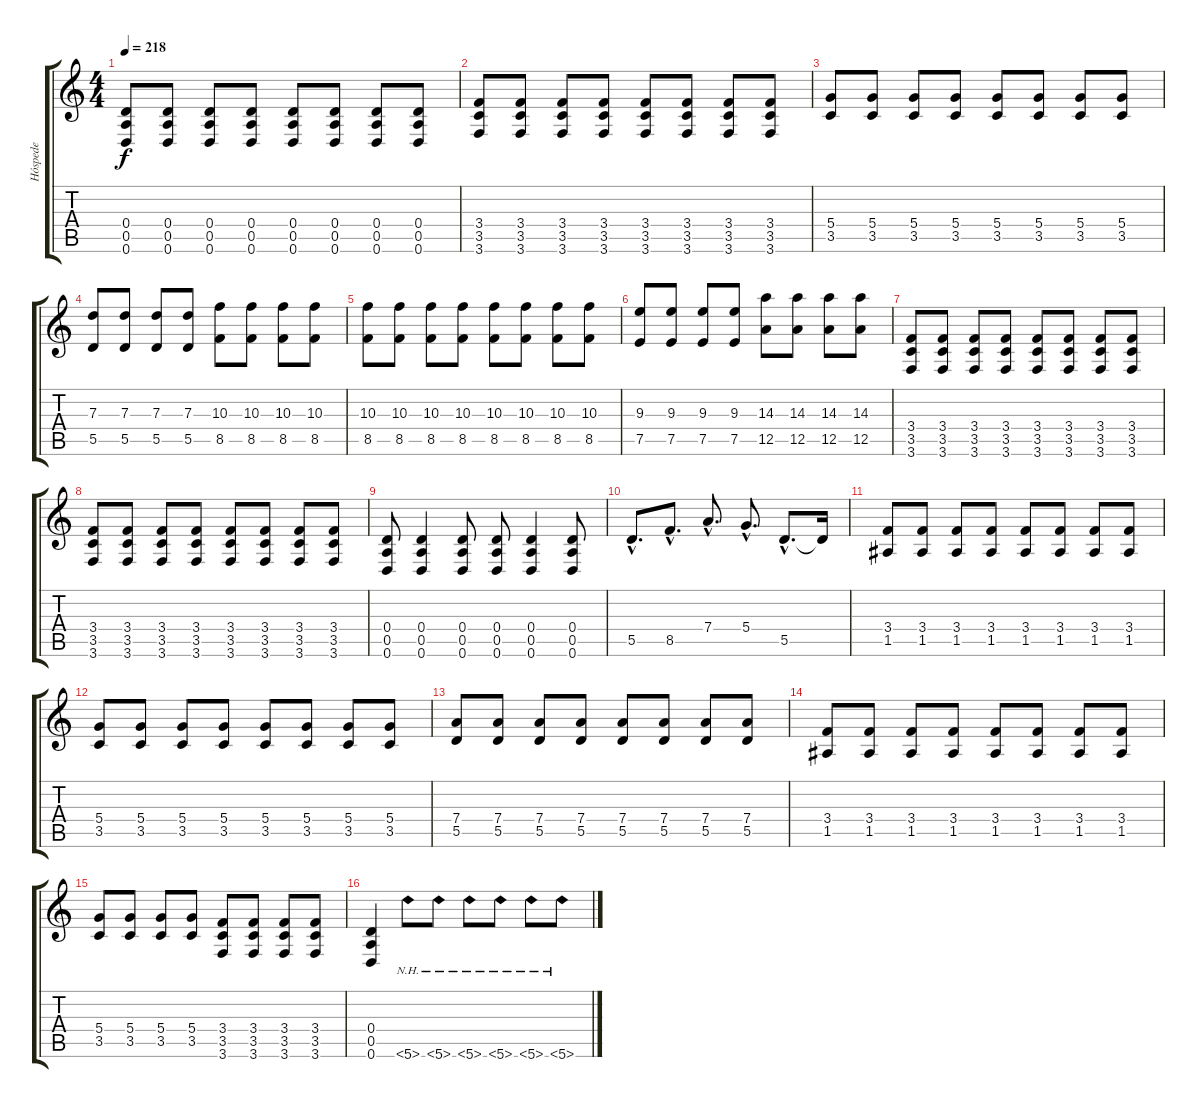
\track ("Hóspede" "Hóspede") {instrument distortionguitar}
\staff {score tabs}
\tuning (E4 B3 G3 D3 A2 D2) {hide}
\ts (4 4)
\tempo 218
\clef g2
\ks c
(0.4 0.5 0.6).8{dy f instrument distortionguitar} (0.4 0.5 0.6).8 (0.4 0.5 0.6).8 (0.4 0.5 0.6).8 (0.4 0.5 0.6).8 (0.4 0.5 0.6).8 (0.4 0.5 0.6).8 (0.4 0.5 0.6).8 |
(3.4 3.5 3.6).8 (3.4 3.5 3.6).8 (3.4 3.5 3.6).8 (3.4 3.5 3.6).8 (3.4 3.5 3.6).8 (3.4 3.5 3.6).8 (3.4 3.5 3.6).8 (3.4 3.5 3.6).8 |
(5.4 3.5).8 (5.4 3.5).8 (5.4 3.5).8 (5.4 3.5).8 (5.4 3.5).8 (5.4 3.5).8 (5.4 3.5).8 (5.4 3.5).8 |
(7.3 5.5).8 (7.3 5.5).8 (7.3 5.5).8 (7.3 5.5).8 (10.3 8.5).8 (10.3 8.5).8 (10.3 8.5).8 (10.3 8.5).8 |
(10.3 8.5).8 (10.3 8.5).8 (10.3 8.5).8 (10.3 8.5).8 (10.3 8.5).8 (10.3 8.5).8 (10.3 8.5).8 (10.3 8.5).8 |
(9.3 7.5).8 (9.3 7.5).8 (9.3 7.5).8 (9.3 7.5).8 (14.3 12.5).8 (14.3 12.5).8 (14.3 12.5).8 (14.3 12.5).8 |
(3.4 3.5 3.6).8 (3.4 3.5 3.6).8 (3.4 3.5 3.6).8 (3.4 3.5 3.6).8 (3.4 3.5 3.6).8 (3.4 3.5 3.6).8 (3.4 3.5 3.6).8 (3.4 3.5 3.6).8 |
(3.4 3.5 3.6).8 (3.4 3.5 3.6).8 (3.4 3.5 3.6).8 (3.4 3.5 3.6).8 (3.4 3.5 3.6).8 (3.4 3.5 3.6).8 (3.4 3.5 3.6).8 (3.4 3.5 3.6).8 |
(0.4 0.5 0.6).8 (0.4 0.5 0.6).4 (0.4 0.5 0.6).8 (0.4 0.5 0.6).8 (0.4 0.5 0.6).4 (0.4 0.5 0.6).8 |
5.5{hac}.8{d} 8.5{hac}.8{d} 7.4{hac}.8{d} 5.4{hac}.8{d} 5.5{hac}.8{d} 5.5{t}.16 |
(3.4 1.5).8 (3.4 1.5).8 (3.4 1.5).8 (3.4 1.5).8 (3.4 1.5).8 (3.4 1.5).8 (3.4 1.5).8 (3.4 1.5).8 |
(5.4 3.5).8 (5.4 3.5).8 (5.4 3.5).8 (5.4 3.5).8 (5.4 3.5).8 (5.4 3.5).8 (5.4 3.5).8 (5.4 3.5).8 |
(7.4 5.5).8 (7.4 5.5).8 (7.4 5.5).8 (7.4 5.5).8 (7.4 5.5).8 (7.4 5.5).8 (7.4 5.5).8 (7.4 5.5).8 |
(3.4 1.5).8 (3.4 1.5).8 (3.4 1.5).8 (3.4 1.5).8 (3.4 1.5).8 (3.4 1.5).8 (3.4 1.5).8 (3.4 1.5).8 |
(5.4 3.5).8 (5.4 3.5).8 (5.4 3.5).8 (5.4 3.5).8 (3.4 3.5 3.6).8 (3.4 3.5 3.6).8 (3.4 3.5 3.6).8 (3.4 3.5 3.6).8 |
(0.4 0.5 0.6).4 5.6{nh}.8 5.6{nh}.8 5.6{nh}.8 5.6{nh}.8 5.6{nh}.8 5.6{nh}.8
